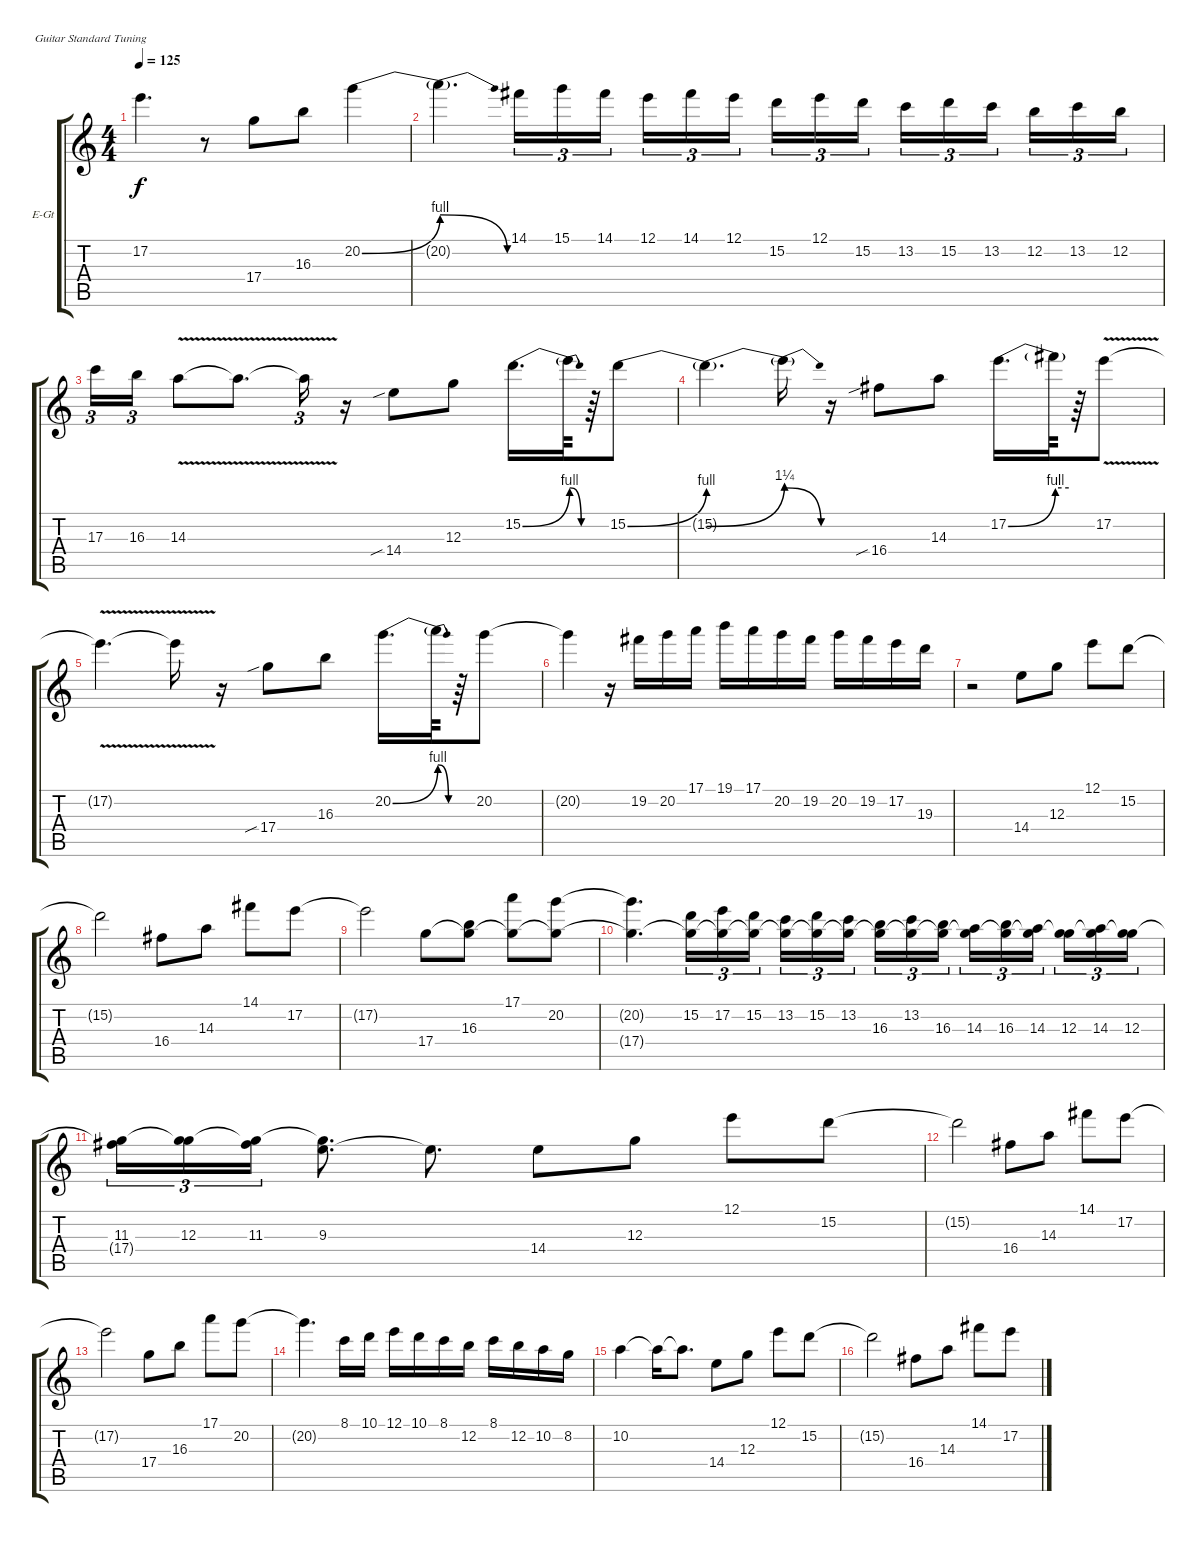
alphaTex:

\bracketExtendMode groupsimilarinstruments
\firstSystemTrackNameOrientation horizontal
\otherSystemsTrackNameOrientation horizontal
\track ("Гитара 1" "E-Gt") {instrument distortionguitar}
\staff {score tabs}
\tuning (E4 B3 G3 D3 A2 E2)
\ts (4 4)
\tempo 125
\clef g2
\scale
0.333333
\ks c
17.2{be (hold 0 0 60 0) t}.4{d dy f} r.8 17.4.8 16.3.8 20.2{be (bend 0 0 60 4)}.4 |
\scale
0.333333 20.2{be (release 0 4 60 0) t}.4{d} 14.1.16{tu (3 2)} 15.1.16{tu (3 2)} 14.1.16{tu (3 2)} 12.1.16{tu (3 2)} 14.1.16{tu (3 2)} 12.1.16{tu (3 2)} 15.2.16{tu (3 2)} 12.1.16{tu (3 2)} 15.2.16{tu (3 2)} 13.2.16{tu (3 2)} 15.2.16{tu (3 2)} 13.2.16{tu (3 2)} 12.2.16{tu (3 2)} 13.2.16{tu (3 2)} 12.2.16{tu (3 2)} |
\scale
0.333333 17.3.16{tu (3 2)} 16.3.16{tu (3 2)} 14.3{v}.8 14.3{v t}.8{d} 14.3{v t}.16{tu (3 2)} r.16 14.4{sib}.8 12.3.8 15.2{be (bend 0 0 60 4)}.16{d} 15.2{be (release 0 4 60 0) t}.64 r.64 15.2{be (bend 0 0 60 4)}.8 |
\scale
0.333333 15.2{be (bend 0 0 60 5) t}.4{d} 15.2{be (release 0 4 60 0) t}.16 r.16 16.4{sib}.8 14.3.8 17.2{be (bend 0 0 60 4)}.16{d} 17.2{be (hold 0 4 60 4) t}.64 r.64 17.2{v}.8 |
\scale
0.333333 17.2{v t}.4{d} 17.2{v t}.16 r.16 17.4{sib}.8 16.3.8 20.2{be (bend 0 0 60 4)}.16{d} 20.2{be (release 0 4 60 0) t}.64 r.64 20.2.8 |
\scale
0.333333 20.2{t}.4 r.16 19.2.16 20.2.16 17.1.16 19.1.16 17.1.16 20.2.16 19.2.16 20.2.16 19.2.16 17.2.16 19.3.16 |
\scale
0.333333 r.2 14.4.8 12.3.8 12.1.8 15.2.8 |
\scale
0.333333 15.2{t}.2 16.4.8 14.3.8 14.1.8 17.2.8 |
\scale
0.333333 17.2{t}.2 17.4.8 (16.3 17.4{t}).8 (17.1 17.4{t}).8 (20.2 17.4{t}).8 |
\scale
0.333333 (20.2{t} 17.4{t}).4{d} (15.2 17.4{t}).16{tu (3 2)} (17.2 17.4{t}).16{tu (3 2)} (15.2 17.4{t}).16{tu (3 2)} (13.2 17.4{t}).16{tu (3 2)} (15.2 17.4{t}).16{tu (3 2)} (13.2 17.4{t}).16{tu (3 2)} (16.3 17.4{t}).16{tu (3 2)} (13.2 17.4{t}).16{tu (3 2)} (16.3 17.4{t}).16{tu (3 2)} (14.3 17.4{t}).16{tu (3 2)} (16.3 17.4{t}).16{tu (3 2)} (14.3 17.4{t}).16{tu (3 2)} (12.3 17.4{t}).16{tu (3 2)} (14.3 17.4{t}).16{tu (3 2)} (12.3 17.4{t}).16{tu (3 2)} |
\scale
0.333333 (11.3 17.4{t}).16{tu (3 2)} (12.3 17.4{t}).16{tu (3 2)} (11.3 17.4{t}).16{tu (3 2)} (9.3 17.4{t}).8{d} 9.3{t}.8{d} 14.4.8 12.3.8 12.1.8 15.2.8 |
\scale
0.333333 15.2{t}.2 16.4.8 14.3.8 14.1.8 17.2.8 |
\scale
0.333333 17.2{t}.2 17.4.8 16.3.8 17.1.8 20.2.8 |
\scale
0.333333 20.2{t}.4{d} 8.1.16 10.1.16 12.1.16 10.1.16 8.1.16 12.2.16 8.1.16 12.2.16 10.2.16 8.2.16 |
\scale
0.333333 10.2.4 10.2{t}.16 10.2{t}.8{d} 14.4.8 12.3.8 12.1.8 15.2.8 |
\scale
0.333333 15.2{t}.2 16.4.8 14.3.8 14.1.8 17.2.8
